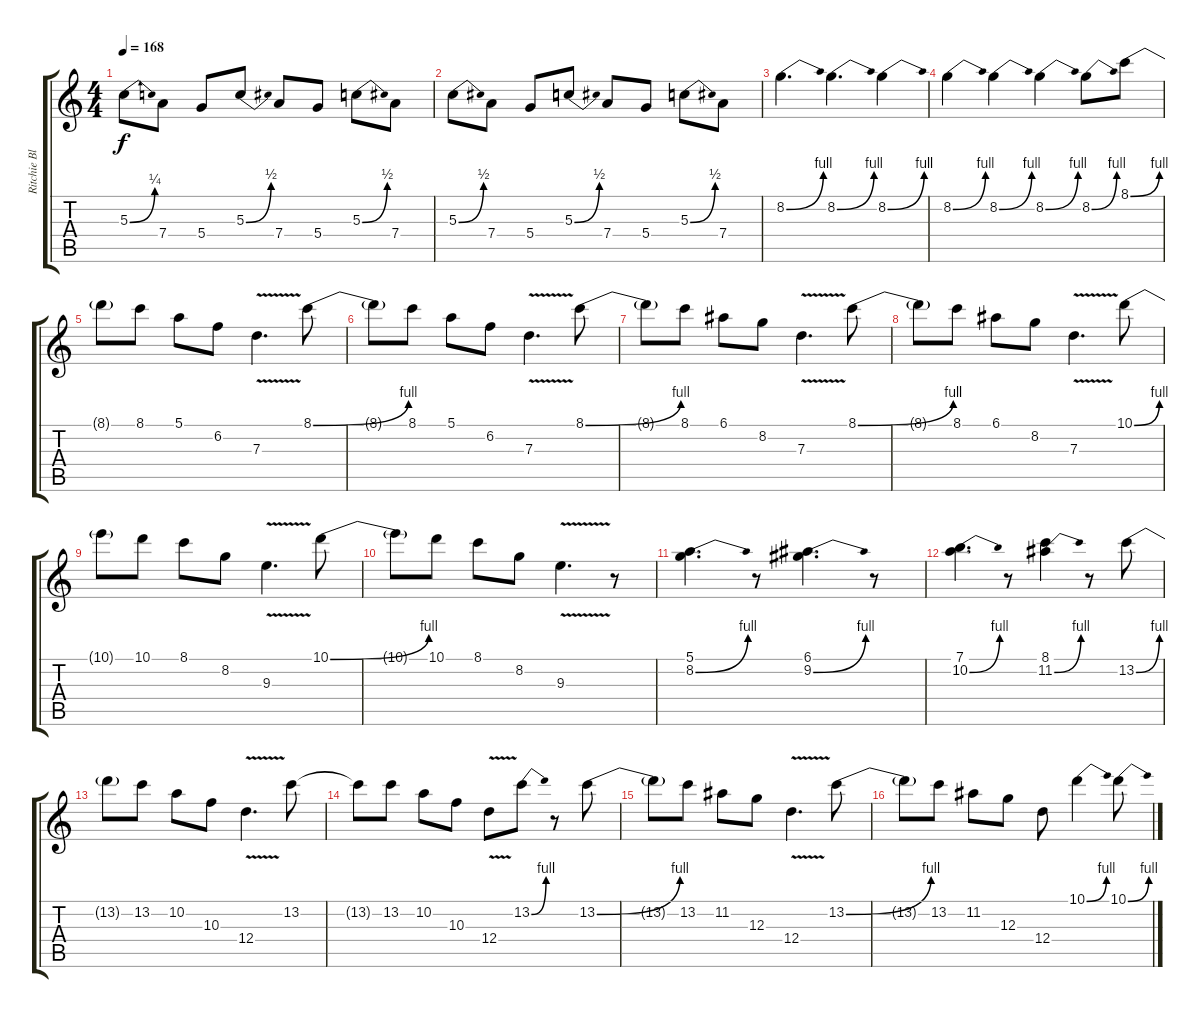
\track ("Ritchie Blackmore (lead)" "Ritchie Bl") {instrument distortionguitar}
\staff {score tabs}
\tuning (E4 B3 G3 D3 A2 E2) {hide}
\ts (4 4)
\tempo 168
\clef g2
\ks c
5.3{be (bend 0 0 60 1)}.8{dy f} 7.4.8 5.4.8 5.3{be (bend 0 0 60 2)}.8 7.4.8 5.4.8 5.3{be (bend 0 0 60 2)}.8 7.4.8 |
5.3{be (bend 0 0 60 2)}.8 7.4.8 5.4.8 5.3{be (bend 0 0 60 2)}.8 7.4.8 5.4.8 5.3{be (bend 0 0 60 2)}.8 7.4.8 |
8.2{be (bend 0 0 60 4)}.4{d} 8.2{be (bend 0 0 60 4)}.4{d} 8.2{be (bend 0 0 60 4)}.4 |
8.2{be (bend 0 0 60 4)}.4 8.2{be (bend 0 0 60 4)}.4 8.2{be (bend 0 0 60 4)}.4 8.2{be (bend 0 0 60 4)}.8 8.1{be (bend 0 0 60 4)}.8 |
8.1{t}.8 8.1.8 5.1.8 6.2.8 7.3{v}.4{d} 8.1{be (bend 0 0 60 4)}.8 |
8.1{t}.8 8.1.8 5.1.8 6.2.8 7.3{v}.4{d} 8.1{be (bend 0 0 60 4)}.8 |
8.1{t}.8 8.1.8 6.1.8 8.2.8 7.3{v}.4{d} 8.1{be (bend 0 0 60 4)}.8 |
8.1{t}.8 8.1.8 6.1.8 8.2.8 7.3{v}.4{d} 10.1{be (bend 0 0 60 4)}.8 |
10.1{t}.8 10.1.8 8.1.8 8.2.8 9.3{v}.4{d} 10.1{be (bend 0 0 60 4)}.8 |
10.1{t}.8 10.1.8 8.1.8 8.2.8 9.3{v}.4{d} r.8 |
(5.1 8.2{be (bend 0 0 60 4)}).4{d} r.8 (6.1 9.2{be (bend 0 0 60 4)}).4{d} r.8 |
(7.1 10.2{be (bend 0 0 60 4)}).4{d} r.8 (8.1 11.2{be (bend 0 0 60 4)}).4 r.8 13.2{be (bend 0 0 60 4)}.8 |
13.2{t}.8 13.2.8 10.2.8 10.3.8 12.4{v}.4{d} 13.2.8 |
13.2{t}.8 13.2.8 10.2.8 10.3.8 12.4{v}.8 13.2{be (bend 0 0 60 4)}.8 r.8 13.2{be (bend 0 0 60 4)}.8 |
13.2{t}.8 13.2.8 11.2.8 12.3.8 12.4{v}.4{d} 13.2{be (bend 0 0 60 4)}.8 |
13.2{t}.8 13.2.8 11.2.8 12.3.8 12.4.8 10.1{be (bend 0 0 60 4)}.4 10.1{be (bend 0 0 60 4)}.8
